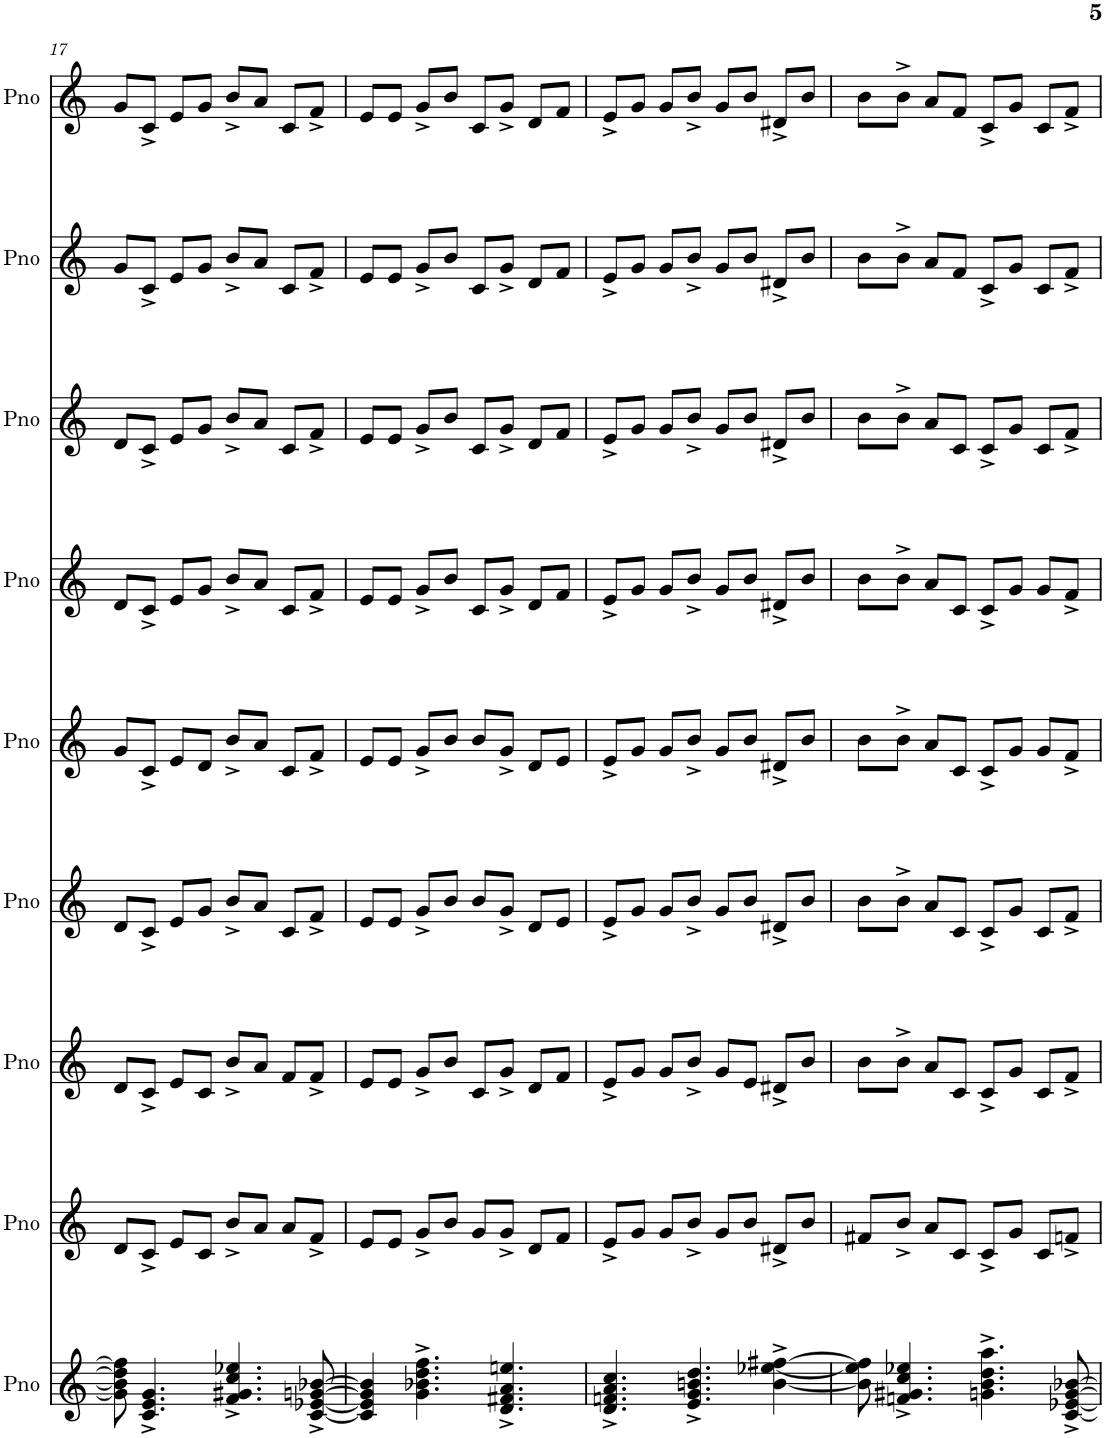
**kern	**kern	**kern	**kern	**kern	**kern	**kern	**kern	**kern
*part9	*part8	*part7	*part6	*part5	*part4	*part3	*part2	*part1
*staff9	*staff8	*staff7	*staff6	*staff5	*staff4	*staff3	*staff2	*staff1
*I"Piano	*I"Piano	*I"Piano	*I"Piano	*I"Piano	*I"Piano	*I"Piano	*I"Piano	*I"Piano
*I'Pno	*I'Pno	*I'Pno	*I'Pno	*I'Pno	*I'Pno	*I'Pno	*I'Pno	*I'Pno
!!LO:PB:g=z
*clefG2	*clefG2	*clefG2	*clefG2	*clefG2	*clefG2	*clefG2	*clefG2	*clefG2
*k[]	*k[]	*k[]	*k[]	*k[]	*k[]	*k[]	*k[]	*k[]
*M4/4	*M4/4	*M4/4	*M4/4	*M4/4	*M4/4	*M4/4	*M4/4	*M4/4
=17	=17	=17	=17	=17	=17	=17	=17	=17
8g\] 8b-\] 8dd\] 8ff\]	8d/L	8d/L	8d/L	8g/L	8d/L	8d/L	8g/L	8g/L
4.c/^ 4.e/^ 4.g/^	8c^/J	8c^/J	8c^/J	8c^/J	8c^/J	8c^/J	8c^/J	8c^/J
.	8e/L	8e/L	8e/L	8e/L	8e/L	8e/L	8e/L	8e/L
.	8c/J	8c/J	8g/J	8d/J	8g/J	8g/J	8g/J	8g/J
4.f/^ 4.g#X/^ 4.cc/^ 4.ee-X/^	8b^/L	8b^/L	8b^/L	8b^/L	8b^/L	8b^/L	8b^/L	8b^/L
.	8a/J	8a/J	8a/J	8a/J	8a/J	8a/J	8a/J	8a/J
.	8a/L	8f/L	8c/L	8c/L	8c/L	8c/L	8c/L	8c/L
[8c/^ [8e-X/^ [8gn/^ [8b-X/^	8f^/J	8f^/J	8f^/J	8f^/J	8f^/J	8f^/J	8f^/J	8f^/J
=18	=18	=18	=18	=18	=18	=18	=18	=18
4c/] 4e-/] 4g/] 4b-/]	8e/L	8e/L	8e/L	8e/L	8e/L	8e/L	8e/L	8e/L
.	8e/J	8e/J	8e/J	8e/J	8e/J	8e/J	8e/J	8e/J
4.g\^ 4.b-X\^ 4.dd\^ 4.ff\^	8g^/L	8g^/L	8g^/L	8g^/L	8g^/L	8g^/L	8g^/L	8g^/L
.	8b/J	8b/J	8b/J	8b/J	8b/J	8b/J	8b/J	8b/J
.	8g/L	8c/L	8b/L	8b/L	8c/L	8c/L	8c/L	8c/L
4.d/^ 4.f#X/^ 4.a/^ 4.een/^	8g^/J	8g^/J	8g^/J	8g^/J	8g^/J	8g^/J	8g^/J	8g^/J
.	8d/L	8d/L	8d/L	8d/L	8d/L	8d/L	8d/L	8d/L
.	8f/J	8f/J	8e/J	8e/J	8f/J	8f/J	8f/J	8f/J
=19	=19	=19	=19	=19	=19	=19	=19	=19
4.d/^ 4.fn/^ 4.a/^ 4.cc/^	8e^/L	8e^/L	8e^/L	8e^/L	8e^/L	8e^/L	8e^/L	8e^/L
.	8g/J	8g/J	8g/J	8g/J	8g/J	8g/J	8g/J	8g/J
.	8g/L	8g/L	8g/L	8g/L	8g/L	8g/L	8g/L	8g/L
4.e/^ 4.g/^ 4.bn/^ 4.dd/^	8b^/J	8b^/J	8b^/J	8b^/J	8b^/J	8b^/J	8b^/J	8b^/J
.	8g/L	8g/L	8g/L	8g/L	8g/L	8g/L	8g/L	8g/L
.	8b/J	8e/J	8b/J	8b/J	8b/J	8b/J	8b/J	8b/J
[4b\^ [4ee-X\^ [4ff#X\^	8d#X^/L	8d#X^/L	8d#X^/L	8d#X^/L	8d#X^/L	8d#X^/L	8d#X^/L	8d#X^/L
.	8b/J	8b/J	8b/J	8b/J	8b/J	8b/J	8b/J	8b/J
=20	=20	=20	=20	=20	=20	=20	=20	=20
8b\] 8ee-\] 8ff#\]	8f#X/L	8b\L	8b\L	8b\L	8b\L	8b\L	8b\L	8b\L
4.fn/^ 4.g#X/^ 4.cc/^ 4.ee-X/^	8b^/J	8b^\J	8b^\J	8b^\J	8b^\J	8b^\J	8b^\J	8b^\J
.	8a/L	8a/L	8a/L	8a/L	8a/L	8a/L	8a/L	8a/L
.	8c/J	8c/J	8c/J	8c/J	8c/J	8c/J	8f/J	8f/J
4.gn\^ 4.b\^ 4.dd\^ 4.aa\^	8c^/L	8c^/L	8c^/L	8c^/L	8c^/L	8c^/L	8c^/L	8c^/L
.	8g/J	8g/J	8g/J	8g/J	8g/J	8g/J	8g/J	8g/J
.	8c/L	8c/L	8c/L	8g/L	8g/L	8c/L	8c/L	8c/L
[8c/^ [8e-X/^ [8g/^ [8b-X/^	8fn^/J	8f^/J	8f^/J	8f^/J	8f^/J	8f^/J	8f^/J	8f^/J
=	=	=	=	=	=	=	=	=
*-	*-	*-	*-	*-	*-	*-	*-	*-
